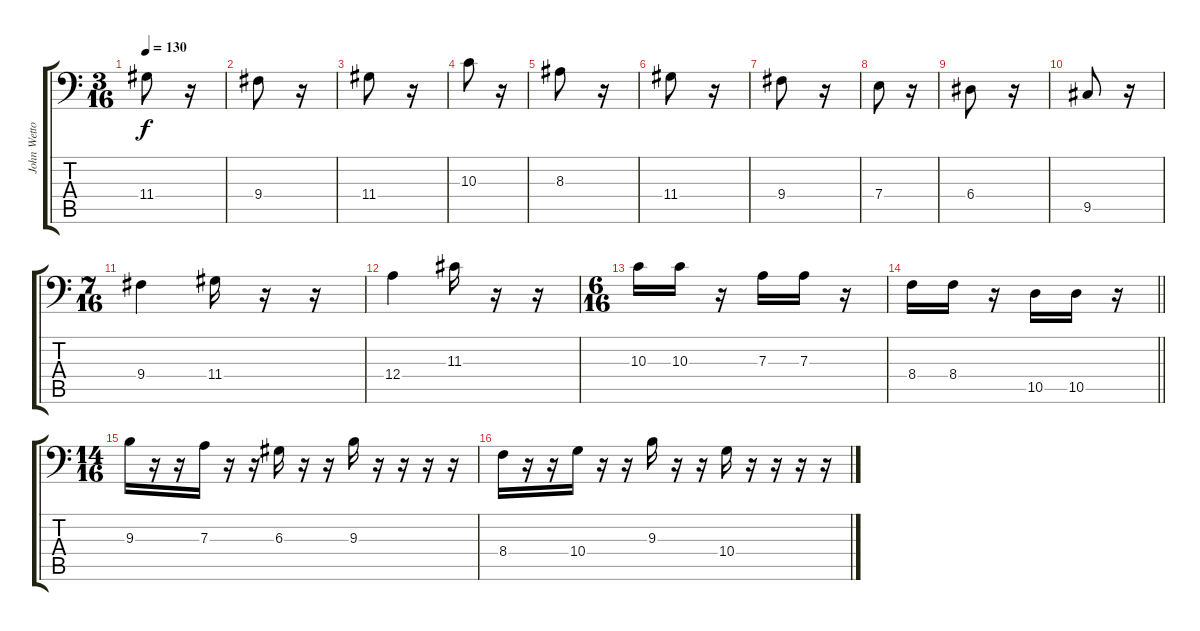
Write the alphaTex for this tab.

\track ("John Wetton" "John Wetto") {instrument electricbassfinger}
\staff {score tabs}
\tuning (C3 G2 D2 A1 E1 B0) {hide}
\ts (3 16)
\tempo 130
\clef f4
\ks c
11.4.8{dy f} r.16 |
9.4.8 r.16 |
11.4.8 r.16 |
10.3.8 r.16 |
8.3.8 r.16 |
11.4.8 r.16 |
9.4.8 r.16 |
7.4.8 r.16 |
6.4.8 r.16 |
9.5.8 r.16 |
\ts (7 16)
9.4.4 11.4.16 r.16 r.16 |
12.4.4 11.3.16 r.16 r.16 |
\ts (6 16)
10.3.16 10.3.16 r.16 7.3.16 7.3.16 r.16 |
\barLineRight lightlight
8.4.16 8.4.16 r.16 10.5.16 10.5.16 r.16 |
\ts (14 16)
9.3.16 r.16 r.16 7.3.16 r.16 r.16 6.3.16 r.16 r.16 9.3.16 r.16 r.16 r.16 r.16 |
8.4.16 r.16 r.16 10.4.16 r.16 r.16 9.3.16 r.16 r.16 10.4.16 r.16 r.16 r.16 r.16
